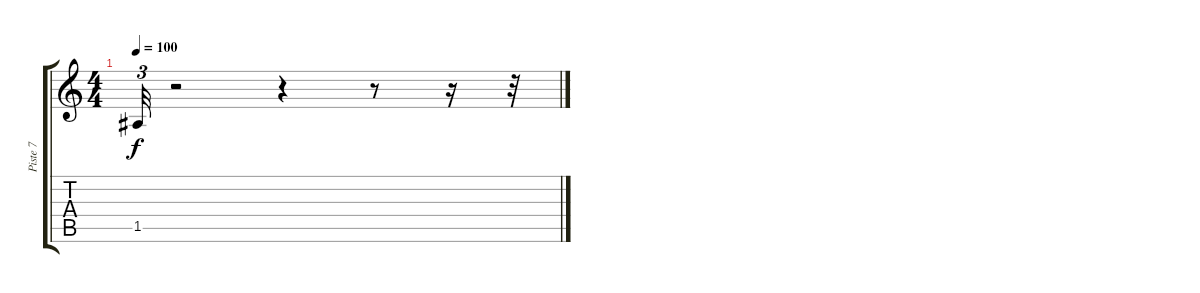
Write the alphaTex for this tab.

\track ("Piste 7" "Piste 7") {instrument acousticguitarsteel}
\staff {score tabs}
\tuning (E4 B3 G3 D3 A2 E2) {hide}
\ts (4 4)
\tempo 100
\clef g2
\ks c
1.5{t}.32{tu (3 2) dy f} r.2 r.4 r.8 r.16 r.32
